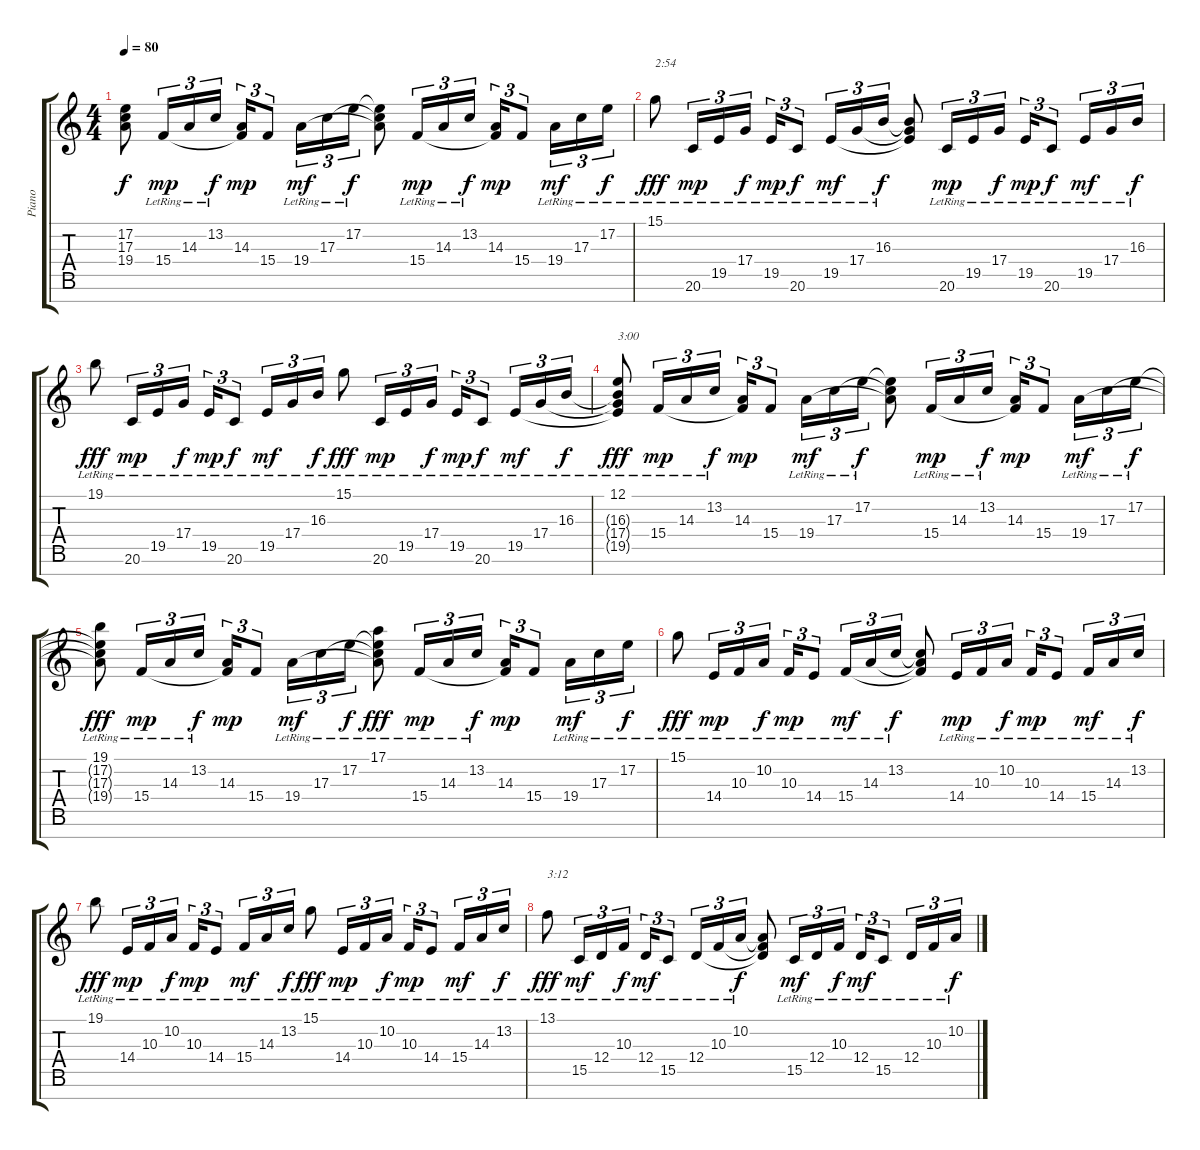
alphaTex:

\track ("Piano" "Piano") {instrument acousticgrandpiano}
\staff {score tabs}
\tuning (E4 B3 G3 D3 A2 E2 B1) {hide}
\ts (4 4)
\tempo 80
\clef g2
\ks c
(17.2{t} 17.3{t} 19.4{t}).8{dy f} 15.4{lr}.16{tu (3 2) dy mp} 14.3{lr}.16{tu (3 2)} 13.2{lr}.16{tu (3 2) dy f} (14.3 15.4{t}).16{tu (3 2) dy mp} 15.4.8{tu (3 2)} 19.4{lr}.16{tu (3 2) dy mf} 17.3{lr}.16{tu (3 2)} 17.2{lr}.16{tu (3 2) dy f} (17.2{t} 17.3{t} 19.4{t}).8 15.4{lr}.16{tu (3 2) dy mp} 14.3{lr}.16{tu (3 2)} 13.2{lr}.16{tu (3 2) dy f} (14.3 15.4{t}).16{tu (3 2) dy mp} 15.4.8{tu (3 2)} 19.4{lr}.16{tu (3 2) dy mf} 17.3{lr}.16{tu (3 2)} 17.2{lr}.16{tu (3 2) dy f} |
\section ("" "")
15.1{lr}.8{txt "2:54" dy fff} 20.6{lr}.16{tu (3 2) dy mp} 19.5{lr}.16{tu (3 2)} 17.4{lr}.16{tu (3 2) dy f} 19.5{lr}.16{tu (3 2) dy mp} 20.6{lr}.8{tu (3 2) dy f} 19.5{lr}.16{tu (3 2) dy mf} 17.4{lr}.16{tu (3 2)} 16.3{lr}.16{tu (3 2) dy f} (16.3{t} 17.4{t} 19.5{t}).8 20.6{lr}.16{tu (3 2) dy mp} 19.5{lr}.16{tu (3 2)} 17.4{lr}.16{tu (3 2) dy f} 19.5{lr}.16{tu (3 2) dy mp} 20.6{lr}.8{tu (3 2) dy f} 19.5{lr}.16{tu (3 2) dy mf} 17.4{lr}.16{tu (3 2)} 16.3{lr}.16{tu (3 2) dy f} |
19.1{lr}.8{dy fff} 20.6{lr}.16{tu (3 2) dy mp} 19.5{lr}.16{tu (3 2)} 17.4{lr}.16{tu (3 2) dy f} 19.5{lr}.16{tu (3 2) dy mp} 20.6{lr}.8{tu (3 2) dy f} 19.5{lr}.16{tu (3 2) dy mf} 17.4{lr}.16{tu (3 2)} 16.3{lr}.16{tu (3 2) dy f} 15.1{lr}.8{dy fff} 20.6{lr}.16{tu (3 2) dy mp} 19.5{lr}.16{tu (3 2)} 17.4{lr}.16{tu (3 2) dy f} 19.5{lr}.16{tu (3 2) dy mp} 20.6{lr}.8{tu (3 2) dy f} 19.5{lr}.16{tu (3 2) dy mf} 17.4{lr}.16{tu (3 2)} 16.3{lr}.16{tu (3 2) dy f} |
(12.1{lr} 16.3{t} 17.4{t} 19.5{t}).8{txt "3:00" dy fff} 15.4{lr}.16{tu (3 2) dy mp} 14.3{lr}.16{tu (3 2)} 13.2{lr}.16{tu (3 2) dy f} (14.3 15.4{t}).16{tu (3 2) dy mp} 15.4.8{tu (3 2)} 19.4{lr}.16{tu (3 2) dy mf} 17.3{lr}.16{tu (3 2)} 17.2{lr}.16{tu (3 2) dy f} (17.2{t} 17.3{t} 19.4{t}).8 15.4{lr}.16{tu (3 2) dy mp} 14.3{lr}.16{tu (3 2)} 13.2{lr}.16{tu (3 2) dy f} (14.3 15.4{t}).16{tu (3 2) dy mp} 15.4.8{tu (3 2)} 19.4{lr}.16{tu (3 2) dy mf} 17.3{lr}.16{tu (3 2)} 17.2{lr}.16{tu (3 2) dy f} |
(19.1{lr} 17.2{t} 17.3{t} 19.4{t}).8{dy fff} 15.4{lr}.16{tu (3 2) dy mp} 14.3{lr}.16{tu (3 2)} 13.2{lr}.16{tu (3 2) dy f} (14.3 15.4{t}).16{tu (3 2) dy mp} 15.4.8{tu (3 2)} 19.4{lr}.16{tu (3 2) dy mf} 17.3{lr}.16{tu (3 2)} 17.2{lr}.16{tu (3 2) dy f} (17.1{lr} 17.2{t} 17.3{t} 19.4{t}).8{dy fff} 15.4{lr}.16{tu (3 2) dy mp} 14.3{lr}.16{tu (3 2)} 13.2{lr}.16{tu (3 2) dy f} (14.3 15.4{t}).16{tu (3 2) dy mp} 15.4.8{tu (3 2)} 19.4{lr}.16{tu (3 2) dy mf} 17.3{lr}.16{tu (3 2)} 17.2{lr}.16{tu (3 2) dy f} |
15.1{lr}.8{dy fff} 14.4{lr}.16{tu (3 2) dy mp} 10.3{lr}.16{tu (3 2)} 10.2{lr}.16{tu (3 2) dy f} 10.3{lr}.16{tu (3 2) dy mp} 14.4{lr}.8{tu (3 2)} 15.4{lr}.16{tu (3 2) dy mf} 14.3{lr}.16{tu (3 2)} 13.2{lr}.16{tu (3 2) dy f} (13.2{t} 14.3{t} 15.4{t}).8 14.4{lr}.16{tu (3 2) dy mp} 10.3{lr}.16{tu (3 2)} 10.2{lr}.16{tu (3 2) dy f} 10.3{lr}.16{tu (3 2) dy mp} 14.4{lr}.8{tu (3 2)} 15.4{lr}.16{tu (3 2) dy mf} 14.3{lr}.16{tu (3 2)} 13.2{lr}.16{tu (3 2) dy f} |
19.1{lr}.8{dy fff} 14.4{lr}.16{tu (3 2) dy mp} 10.3{lr}.16{tu (3 2)} 10.2{lr}.16{tu (3 2) dy f} 10.3{lr}.16{tu (3 2) dy mp} 14.4{lr}.8{tu (3 2)} 15.4{lr}.16{tu (3 2) dy mf} 14.3{lr}.16{tu (3 2)} 13.2{lr}.16{tu (3 2) dy f} 15.1{lr}.8{dy fff} 14.4{lr}.16{tu (3 2) dy mp} 10.3{lr}.16{tu (3 2)} 10.2{lr}.16{tu (3 2) dy f} 10.3{lr}.16{tu (3 2) dy mp} 14.4{lr}.8{tu (3 2)} 15.4{lr}.16{tu (3 2) dy mf} 14.3{lr}.16{tu (3 2)} 13.2{lr}.16{tu (3 2) dy f} |
\section ("" "")
13.1{lr}.8{txt "3:12" dy fff} 15.5{lr}.16{tu (3 2) dy mf} 12.4{lr}.16{tu (3 2)} 10.3{lr}.16{tu (3 2) dy f} 12.4{lr}.16{tu (3 2) dy mf} 15.5{lr}.8{tu (3 2)} 12.4{lr}.16{tu (3 2)} 10.3{lr}.16{tu (3 2)} 10.2{lr}.16{tu (3 2) dy f} (10.2{t} 10.3{t} 12.4{t}).8 15.5{lr}.16{tu (3 2) dy mf} 12.4{lr}.16{tu (3 2)} 10.3{lr}.16{tu (3 2) dy f} 12.4{lr}.16{tu (3 2) dy mf} 15.5{lr}.8{tu (3 2)} 12.4{lr}.16{tu (3 2)} 10.3{lr}.16{tu (3 2)} 10.2{lr}.16{tu (3 2) dy f}
